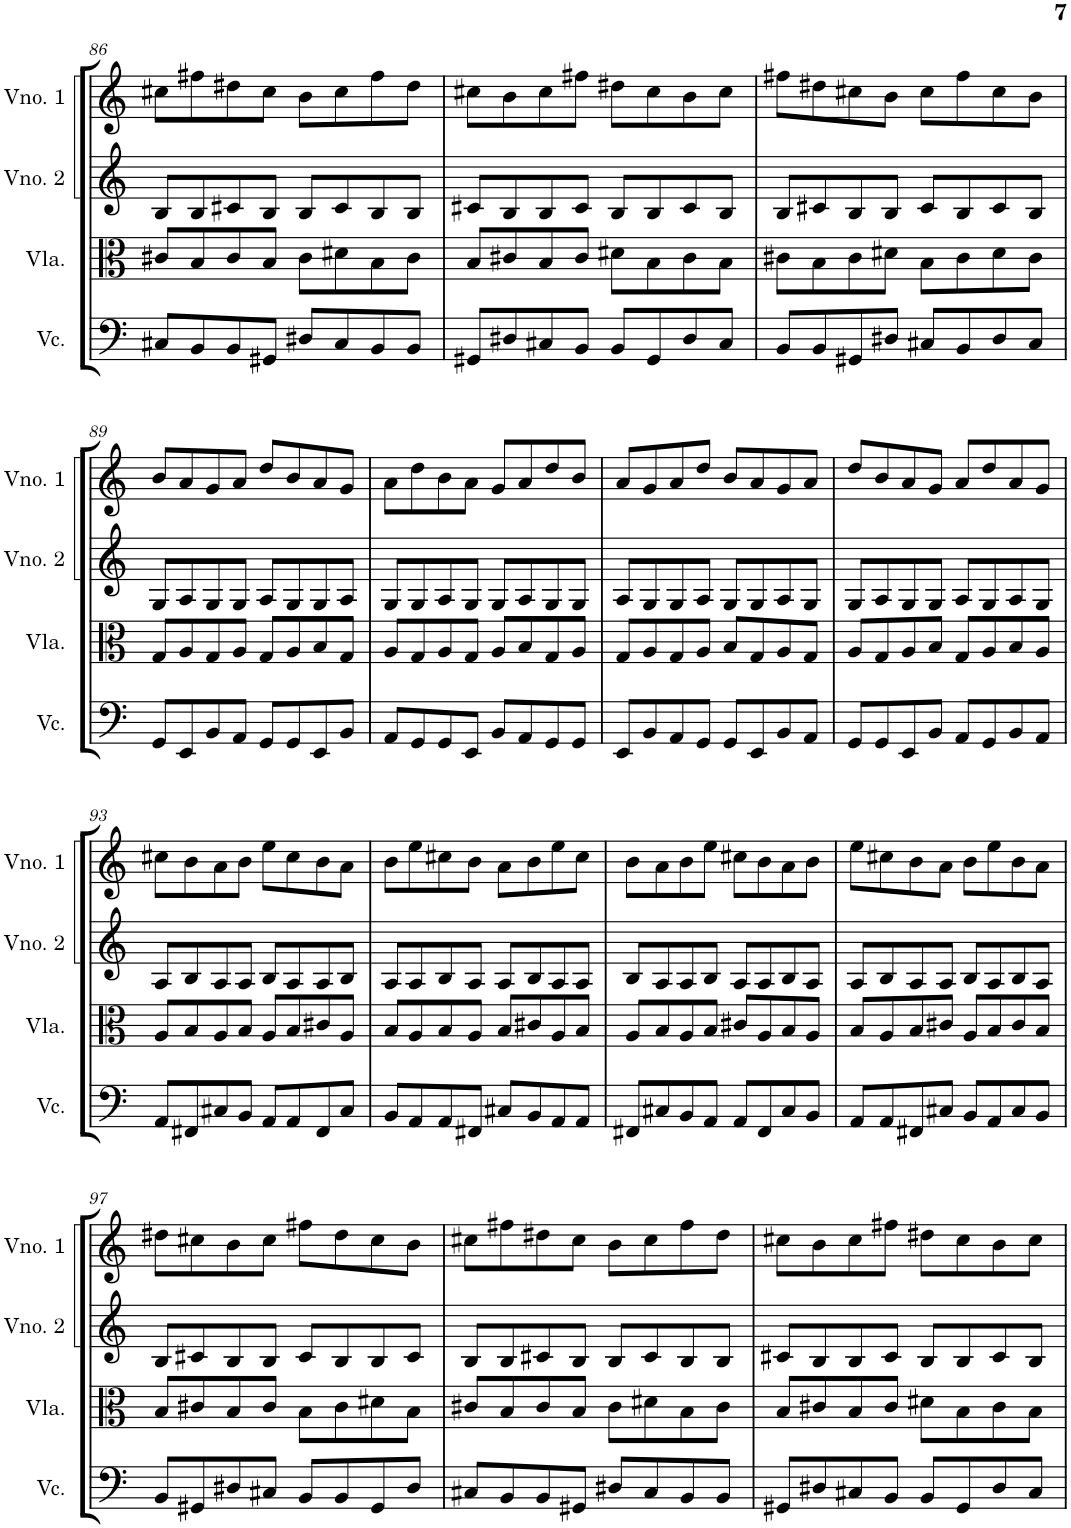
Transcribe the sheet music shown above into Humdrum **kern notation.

**kern	**kern	**kern	**kern
*part4	*part3	*part2	*part1
*staff4	*staff3	*staff2	*staff1
*I"Violoncelo	*I"Viola	*I"Violino 2	*I"Violino 1
*I'Vc.	*I'Vla.	*I'Vno. 2	*I'Vno. 1
!!LO:PB:g=z
*clefF4	*clefC3	*clefG2	*clefG2
*k[]	*k[]	*k[]	*k[]
*M4/4	*M4/4	*M4/4	*M4/4
=86	=86	=86	=86
8C#X/L	8c#X/L	8B/L	8cc#X\L
8BB/	8B/	8B/	8ff#X\
8BB/	8c#/	8c#X/	8dd#X\
8GG#X/J	8B/J	8B/J	8cc#\J
8D#X/L	8c#\L	8B/L	8b\L
8C#/	8d#X\	8c#/	8cc#\
8BB/	8B\	8B/	8ff#\
8BB/J	8c#\J	8B/J	8dd#\J
=87	=87	=87	=87
8GG#X/L	8B/L	8c#X/L	8cc#X\L
8D#X/	8c#X/	8B/	8b\
8C#X/	8B/	8B/	8cc#\
8BB/J	8c#/J	8c#/J	8ff#X\J
8BB/L	8d#X\L	8B/L	8dd#X\L
8GG#/	8B\	8B/	8cc#\
8D#/	8c#\	8c#/	8b\
8C#/J	8B\J	8B/J	8cc#\J
=88	=88	=88	=88
8BB/L	8c#X\L	8B/L	8ff#X\L
8BB/	8B\	8c#X/	8dd#X\
8GG#X/	8c#\	8B/	8cc#X\
8D#X/J	8d#X\J	8B/J	8b\J
8C#X/L	8B\L	8c#/L	8cc#\L
8BB/	8c#\	8B/	8ff#\
8D#/	8d#\	8c#/	8cc#\
8C#/J	8c#\J	8B/J	8b\J
!!LO:LB:g=z
=89	=89	=89	=89
8GG/L	8G/L	8G/L	8b/L
8EE/	8A/	8A/	8a/
8BB/	8G/	8G/	8g/
8AA/J	8A/J	8G/J	8a/J
8GG/L	8G/L	8A/L	8dd/L
8GG/	8A/	8G/	8b/
8EE/	8B/	8G/	8a/
8BB/J	8G/J	8A/J	8g/J
=90	=90	=90	=90
8AA/L	8A/L	8G/L	8a\L
8GG/	8G/	8G/	8dd\
8GG/	8A/	8A/	8b\
8EE/J	8G/J	8G/J	8a\J
8BB/L	8A/L	8G/L	8g/L
8AA/	8B/	8A/	8a/
8GG/	8G/	8G/	8dd/
8GG/J	8A/J	8G/J	8b/J
=91	=91	=91	=91
8EE/L	8G/L	8A/L	8a/L
8BB/	8A/	8G/	8g/
8AA/	8G/	8G/	8a/
8GG/J	8A/J	8A/J	8dd/J
8GG/L	8B/L	8G/L	8b/L
8EE/	8G/	8G/	8a/
8BB/	8A/	8A/	8g/
8AA/J	8G/J	8G/J	8a/J
=92	=92	=92	=92
8GG/L	8A/L	8G/L	8dd/L
8GG/	8G/	8A/	8b/
8EE/	8A/	8G/	8a/
8BB/J	8B/J	8G/J	8g/J
8AA/L	8G/L	8A/L	8a/L
8GG/	8A/	8G/	8dd/
8BB/	8B/	8A/	8a/
8AA/J	8A/J	8G/J	8g/J
!!LO:LB:g=z
=93	=93	=93	=93
8AA/L	8A/L	8A/L	8cc#X\L
8FF#X/	8B/	8B/	8b\
8C#X/	8A/	8A/	8a\
8BB/J	8B/J	8A/J	8b\J
8AA/L	8A/L	8B/L	8ee\L
8AA/	8B/	8A/	8cc#\
8FF#/	8c#X/	8A/	8b\
8C#/J	8A/J	8B/J	8a\J
=94	=94	=94	=94
8BB/L	8B/L	8A/L	8b\L
8AA/	8A/	8A/	8ee\
8AA/	8B/	8B/	8cc#X\
8FF#X/J	8A/J	8A/J	8b\J
8C#X/L	8B/L	8A/L	8a\L
8BB/	8c#X/	8B/	8b\
8AA/	8A/	8A/	8ee\
8AA/J	8B/J	8A/J	8cc#\J
=95	=95	=95	=95
8FF#X/L	8A/L	8B/L	8b\L
8C#X/	8B/	8A/	8a\
8BB/	8A/	8A/	8b\
8AA/J	8B/J	8B/J	8ee\J
8AA/L	8c#X/L	8A/L	8cc#X\L
8FF#/	8A/	8A/	8b\
8C#/	8B/	8B/	8a\
8BB/J	8A/J	8A/J	8b\J
=96	=96	=96	=96
8AA/L	8B/L	8A/L	8ee\L
8AA/	8A/	8B/	8cc#X\
8FF#X/	8B/	8A/	8b\
8C#X/J	8c#X/J	8A/J	8a\J
8BB/L	8A/L	8B/L	8b\L
8AA/	8B/	8A/	8ee\
8C#/	8c#/	8B/	8b\
8BB/J	8B/J	8A/J	8a\J
!!LO:LB:g=z
=97	=97	=97	=97
8BB/L	8B/L	8B/L	8dd#X\L
8GG#X/	8c#X/	8c#X/	8cc#X\
8D#X/	8B/	8B/	8b\
8C#X/J	8c#/J	8B/J	8cc#\J
8BB/L	8B\L	8c#/L	8ff#X\L
8BB/	8c#\	8B/	8dd#\
8GG#/	8d#X\	8B/	8cc#\
8D#/J	8B\J	8c#/J	8b\J
=98	=98	=98	=98
8C#X/L	8c#X/L	8B/L	8cc#X\L
8BB/	8B/	8B/	8ff#X\
8BB/	8c#/	8c#X/	8dd#X\
8GG#X/J	8B/J	8B/J	8cc#\J
8D#X/L	8c#\L	8B/L	8b\L
8C#/	8d#X\	8c#/	8cc#\
8BB/	8B\	8B/	8ff#\
8BB/J	8c#\J	8B/J	8dd#\J
=99	=99	=99	=99
8GG#X/L	8B/L	8c#X/L	8cc#X\L
8D#X/	8c#X/	8B/	8b\
8C#X/	8B/	8B/	8cc#\
8BB/J	8c#/J	8c#/J	8ff#X\J
8BB/L	8d#X\L	8B/L	8dd#X\L
8GG#/	8B\	8B/	8cc#\
8D#/	8c#\	8c#/	8b\
8C#/J	8B\J	8B/J	8cc#\J
=	=	=	=
*-	*-	*-	*-
